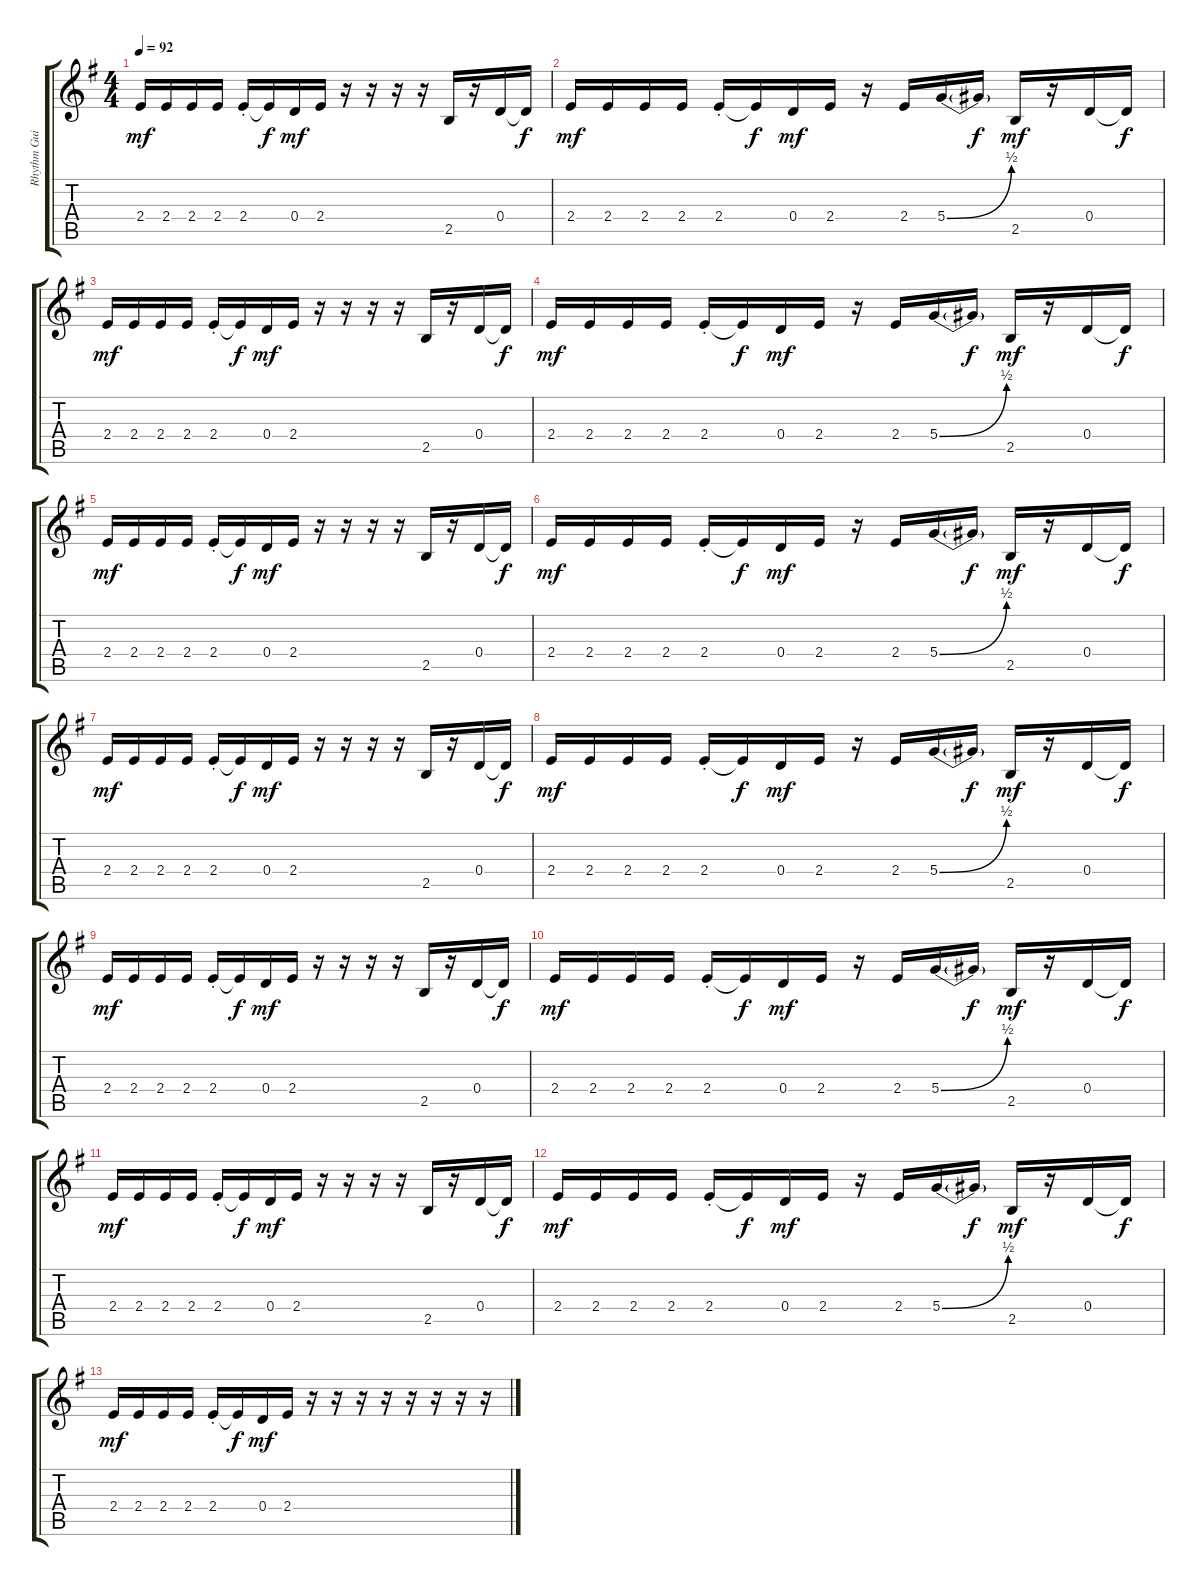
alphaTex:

\track ("Rhythm Guitar 1" "Rhythm Gui") {instrument distortionguitar}
\staff {score tabs}
\tuning (E4 B3 G3 D3 A2 E2) {hide}
\ts (4 4)
\tempo 92
\clef g2
\ks g
2.4.16{dy mf} 2.4.16 2.4.16 2.4.16 2.4{st}.16 2.4{t}.16{dy f} 0.4.16{dy mf} 2.4.16 r.16 r.16 r.16 r.16 2.5.16 r.16 0.4.16 0.4{t}.16{dy f} |
2.4.16{dy mf} 2.4.16 2.4.16 2.4.16 2.4{st}.16 2.4{t}.16{dy f} 0.4.16{dy mf} 2.4.16 r.16 2.4.16 5.4{be (bend 0 0 60 2)}.16 5.4{t}.16{dy f} 2.5.16{dy mf} r.16 0.4.16 0.4{t}.16{dy f} |
2.4.16{dy mf} 2.4.16 2.4.16 2.4.16 2.4{st}.16 2.4{t}.16{dy f} 0.4.16{dy mf} 2.4.16 r.16 r.16 r.16 r.16 2.5.16 r.16 0.4.16 0.4{t}.16{dy f} |
2.4.16{dy mf} 2.4.16 2.4.16 2.4.16 2.4{st}.16 2.4{t}.16{dy f} 0.4.16{dy mf} 2.4.16 r.16 2.4.16 5.4{be (bend 0 0 60 2)}.16 5.4{t}.16{dy f} 2.5.16{dy mf} r.16 0.4.16 0.4{t}.16{dy f} |
2.4.16{dy mf} 2.4.16 2.4.16 2.4.16 2.4{st}.16 2.4{t}.16{dy f} 0.4.16{dy mf} 2.4.16 r.16 r.16 r.16 r.16 2.5.16 r.16 0.4.16 0.4{t}.16{dy f} |
2.4.16{dy mf} 2.4.16 2.4.16 2.4.16 2.4{st}.16 2.4{t}.16{dy f} 0.4.16{dy mf} 2.4.16 r.16 2.4.16 5.4{be (bend 0 0 60 2)}.16 5.4{t}.16{dy f} 2.5.16{dy mf} r.16 0.4.16 0.4{t}.16{dy f} |
2.4.16{dy mf} 2.4.16 2.4.16 2.4.16 2.4{st}.16 2.4{t}.16{dy f} 0.4.16{dy mf} 2.4.16 r.16 r.16 r.16 r.16 2.5.16 r.16 0.4.16 0.4{t}.16{dy f} |
2.4.16{dy mf} 2.4.16 2.4.16 2.4.16 2.4{st}.16 2.4{t}.16{dy f} 0.4.16{dy mf} 2.4.16 r.16 2.4.16 5.4{be (bend 0 0 60 2)}.16 5.4{t}.16{dy f} 2.5.16{dy mf} r.16 0.4.16 0.4{t}.16{dy f} |
2.4.16{dy mf} 2.4.16 2.4.16 2.4.16 2.4{st}.16 2.4{t}.16{dy f} 0.4.16{dy mf} 2.4.16 r.16 r.16 r.16 r.16 2.5.16 r.16 0.4.16 0.4{t}.16{dy f} |
2.4.16{dy mf} 2.4.16 2.4.16 2.4.16 2.4{st}.16 2.4{t}.16{dy f} 0.4.16{dy mf} 2.4.16 r.16 2.4.16 5.4{be (bend 0 0 60 2)}.16 5.4{t}.16{dy f} 2.5.16{dy mf} r.16 0.4.16 0.4{t}.16{dy f} |
2.4.16{dy mf} 2.4.16 2.4.16 2.4.16 2.4{st}.16 2.4{t}.16{dy f} 0.4.16{dy mf} 2.4.16 r.16 r.16 r.16 r.16 2.5.16 r.16 0.4.16 0.4{t}.16{dy f} |
2.4.16{dy mf} 2.4.16 2.4.16 2.4.16 2.4{st}.16 2.4{t}.16{dy f} 0.4.16{dy mf} 2.4.16 r.16 2.4.16 5.4{be (bend 0 0 60 2)}.16 5.4{t}.16{dy f} 2.5.16{dy mf} r.16 0.4.16 0.4{t}.16{dy f} |
2.4.16{dy mf} 2.4.16 2.4.16 2.4.16 2.4{st}.16 2.4{t}.16{dy f} 0.4.16{dy mf} 2.4.16 r.16 r.16 r.16 r.16 r.16 r.16 r.16 r.16
